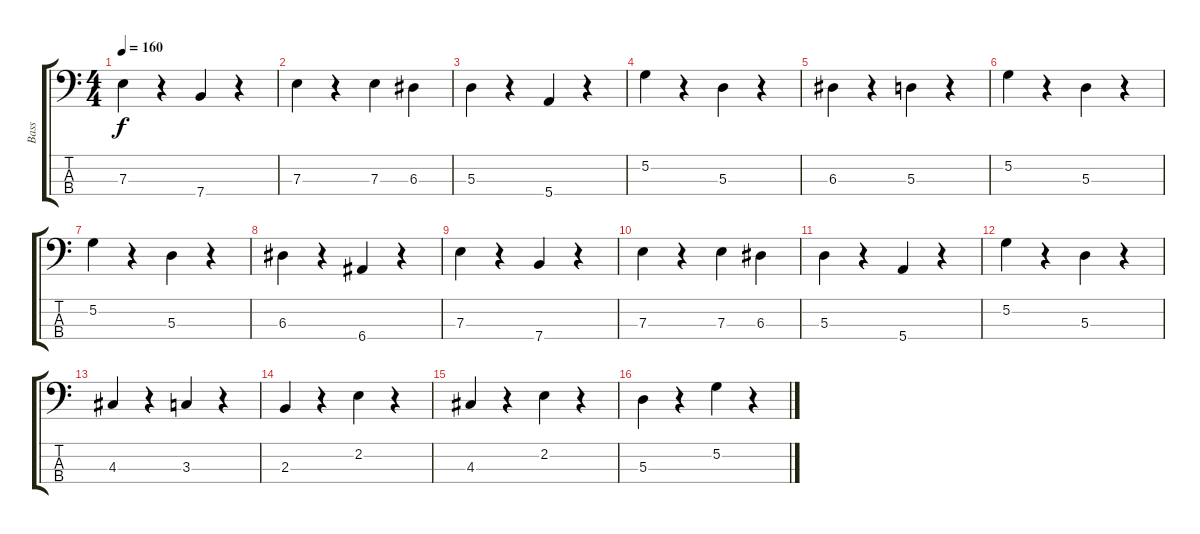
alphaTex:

\track ("Bass" "Bass") {instrument electricbassfinger}
\staff {score tabs}
\tuning (G2 D2 A1 E1) {hide}
\ts (4 4)
\tempo 160
\clef f4
\ks c
7.3.4{dy f} r.4 7.4.4 r.4 |
7.3.4 r.4 7.3.4 6.3.4 |
5.3.4 r.4 5.4.4 r.4 |
5.2.4 r.4 5.3.4 r.4 |
6.3.4 r.4 5.3.4 r.4 |
5.2.4 r.4 5.3.4 r.4 |
5.2.4 r.4 5.3.4 r.4 |
6.3.4 r.4 6.4.4 r.4 |
7.3.4 r.4 7.4.4 r.4 |
7.3.4 r.4 7.3.4 6.3.4 |
5.3.4 r.4 5.4.4 r.4 |
5.2.4 r.4 5.3.4 r.4 |
4.3.4 r.4 3.3.4 r.4 |
2.3.4 r.4 2.2.4 r.4 |
4.3.4 r.4 2.2.4 r.4 |
5.3.4 r.4 5.2.4 r.4
